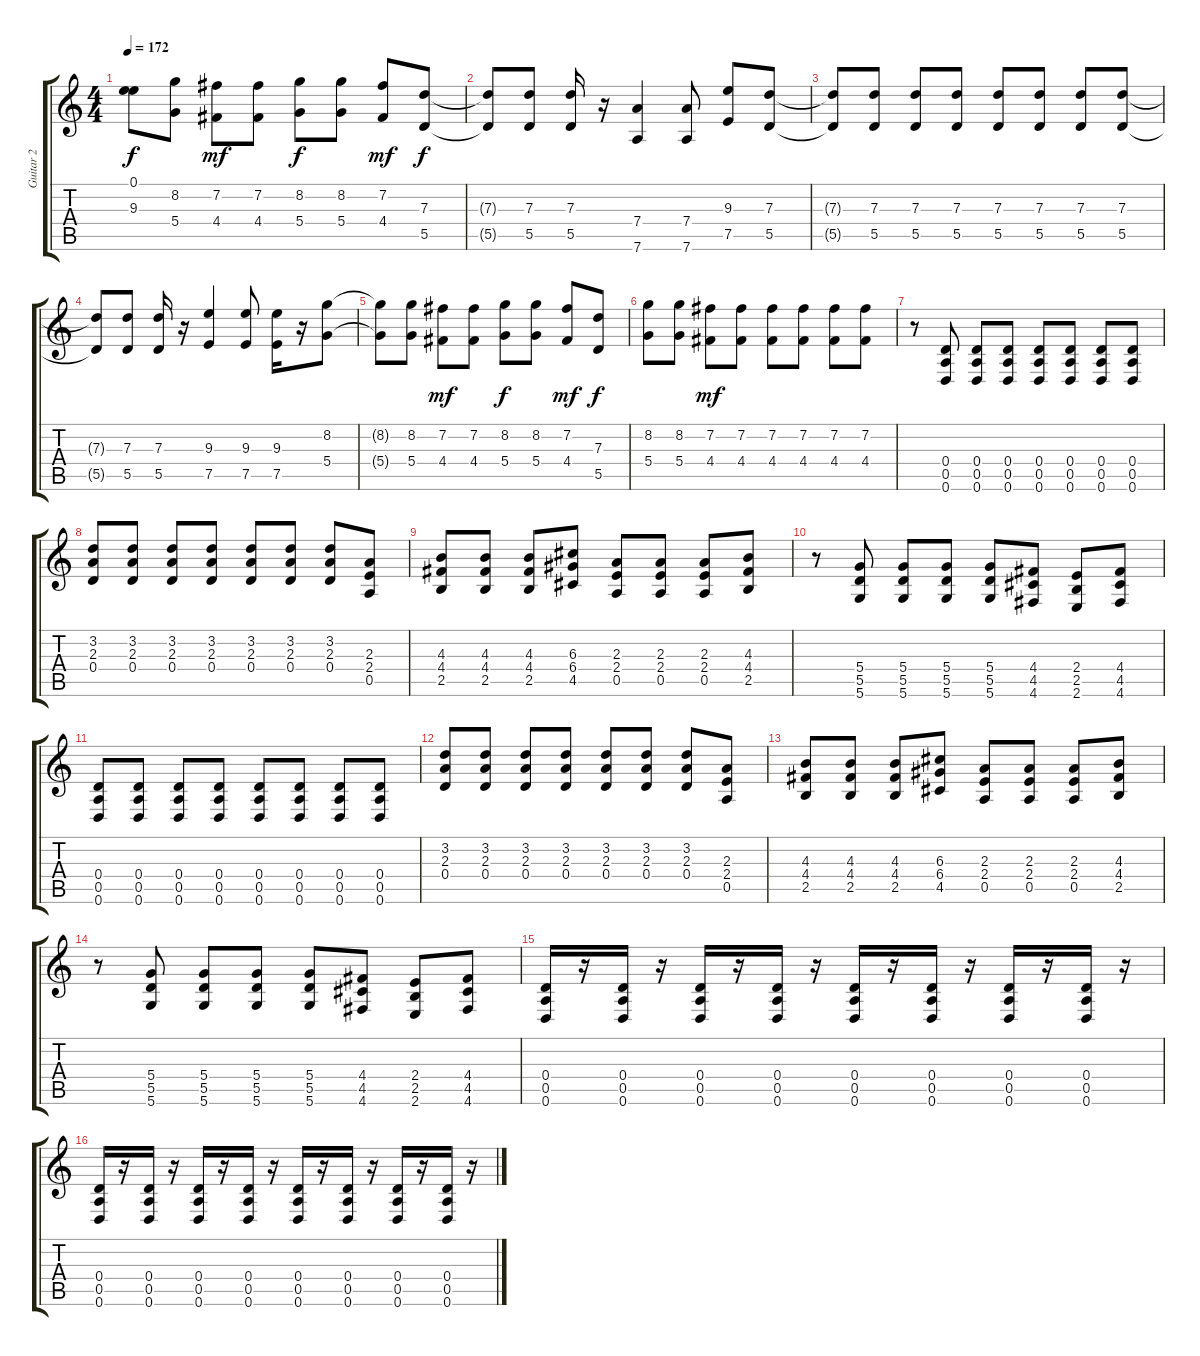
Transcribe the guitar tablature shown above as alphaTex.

\track ("Guitar 2" "Guitar 2") {instrument overdrivenguitar}
\staff {score tabs}
\tuning (E4 B3 G3 D3 A2 D2) {hide}
\ts (4 4)
\tempo 172
\clef g2
\ks c
(0.1{t} 9.3{t}).8{dy f} (8.2 5.4).8 (7.2 4.4).8{dy mf} (7.2 4.4).8 (8.2 5.4).8{dy f} (8.2 5.4).8 (7.2 4.4).8{dy mf} (7.3 5.5).8{dy f} |
(7.3{t} 5.5{t}).8 (7.3 5.5).8 (7.3 5.5).16 r.16 (7.4 7.6).4 (7.4 7.6).8 (9.3 7.5).8 (7.3 5.5).8 |
(7.3{t} 5.5{t}).8 (7.3 5.5).8 (7.3 5.5).8 (7.3 5.5).8 (7.3 5.5).8 (7.3 5.5).8 (7.3 5.5).8 (7.3 5.5).8 |
(7.3{t} 5.5{t}).8 (7.3 5.5).8 (7.3 5.5).16 r.16 (9.3 7.5).4 (9.3 7.5).8 (9.3 7.5).16 r.16 (8.2 5.4).8 |
(8.2{t} 5.4{t}).8 (8.2 5.4).8 (7.2 4.4).8{dy mf} (7.2 4.4).8 (8.2 5.4).8{dy f} (8.2 5.4).8 (7.2 4.4).8{dy mf} (7.3 5.5).8{dy f} |
(8.2 5.4).8 (8.2 5.4).8 (7.2 4.4).8{dy mf} (7.2 4.4).8 (7.2 4.4).8 (7.2 4.4).8 (7.2 4.4).8 (7.2 4.4).8 |
r.8 (0.4 0.5 0.6).8 (0.4 0.5 0.6).8 (0.4 0.5 0.6).8 (0.4 0.5 0.6).8 (0.4 0.5 0.6).8 (0.4 0.5 0.6).8 (0.4 0.5 0.6).8 |
(3.2 2.3 0.4).8 (3.2 2.3 0.4).8 (3.2 2.3 0.4).8 (3.2 2.3 0.4).8 (3.2 2.3 0.4).8 (3.2 2.3 0.4).8 (3.2 2.3 0.4).8 (2.3 2.4 0.5).8 |
(4.3 4.4 2.5).8 (4.3 4.4 2.5).8 (4.3 4.4 2.5).8 (6.3 6.4 4.5).8 (2.3 2.4 0.5).8 (2.3 2.4 0.5).8 (2.3 2.4 0.5).8 (4.3 4.4 2.5).8 |
r.8 (5.4 5.5 5.6).8 (5.4 5.5 5.6).8 (5.4 5.5 5.6).8 (5.4 5.5 5.6).8 (4.4 4.5 4.6).8 (2.4 2.5 2.6).8 (4.4 4.5 4.6).8 |
(0.4 0.5 0.6).8 (0.4 0.5 0.6).8 (0.4 0.5 0.6).8 (0.4 0.5 0.6).8 (0.4 0.5 0.6).8 (0.4 0.5 0.6).8 (0.4 0.5 0.6).8 (0.4 0.5 0.6).8 |
(3.2 2.3 0.4).8 (3.2 2.3 0.4).8 (3.2 2.3 0.4).8 (3.2 2.3 0.4).8 (3.2 2.3 0.4).8 (3.2 2.3 0.4).8 (3.2 2.3 0.4).8 (2.3 2.4 0.5).8 |
(4.3 4.4 2.5).8 (4.3 4.4 2.5).8 (4.3 4.4 2.5).8 (6.3 6.4 4.5).8 (2.3 2.4 0.5).8 (2.3 2.4 0.5).8 (2.3 2.4 0.5).8 (4.3 4.4 2.5).8 |
r.8 (5.4 5.5 5.6).8 (5.4 5.5 5.6).8 (5.4 5.5 5.6).8 (5.4 5.5 5.6).8 (4.4 4.5 4.6).8 (2.4 2.5 2.6).8 (4.4 4.5 4.6).8 |
(0.4 0.5 0.6).16 r.16 (0.4 0.5 0.6).16 r.16 (0.4 0.5 0.6).16 r.16 (0.4 0.5 0.6).16 r.16 (0.4 0.5 0.6).16 r.16 (0.4 0.5 0.6).16 r.16 (0.4 0.5 0.6).16 r.16 (0.4 0.5 0.6).16 r.16 |
(0.4 0.5 0.6).16 r.16 (0.4 0.5 0.6).16 r.16 (0.4 0.5 0.6).16 r.16 (0.4 0.5 0.6).16 r.16 (0.4 0.5 0.6).16 r.16 (0.4 0.5 0.6).16 r.16 (0.4 0.5 0.6).16 r.16 (0.4 0.5 0.6).16 r.16
